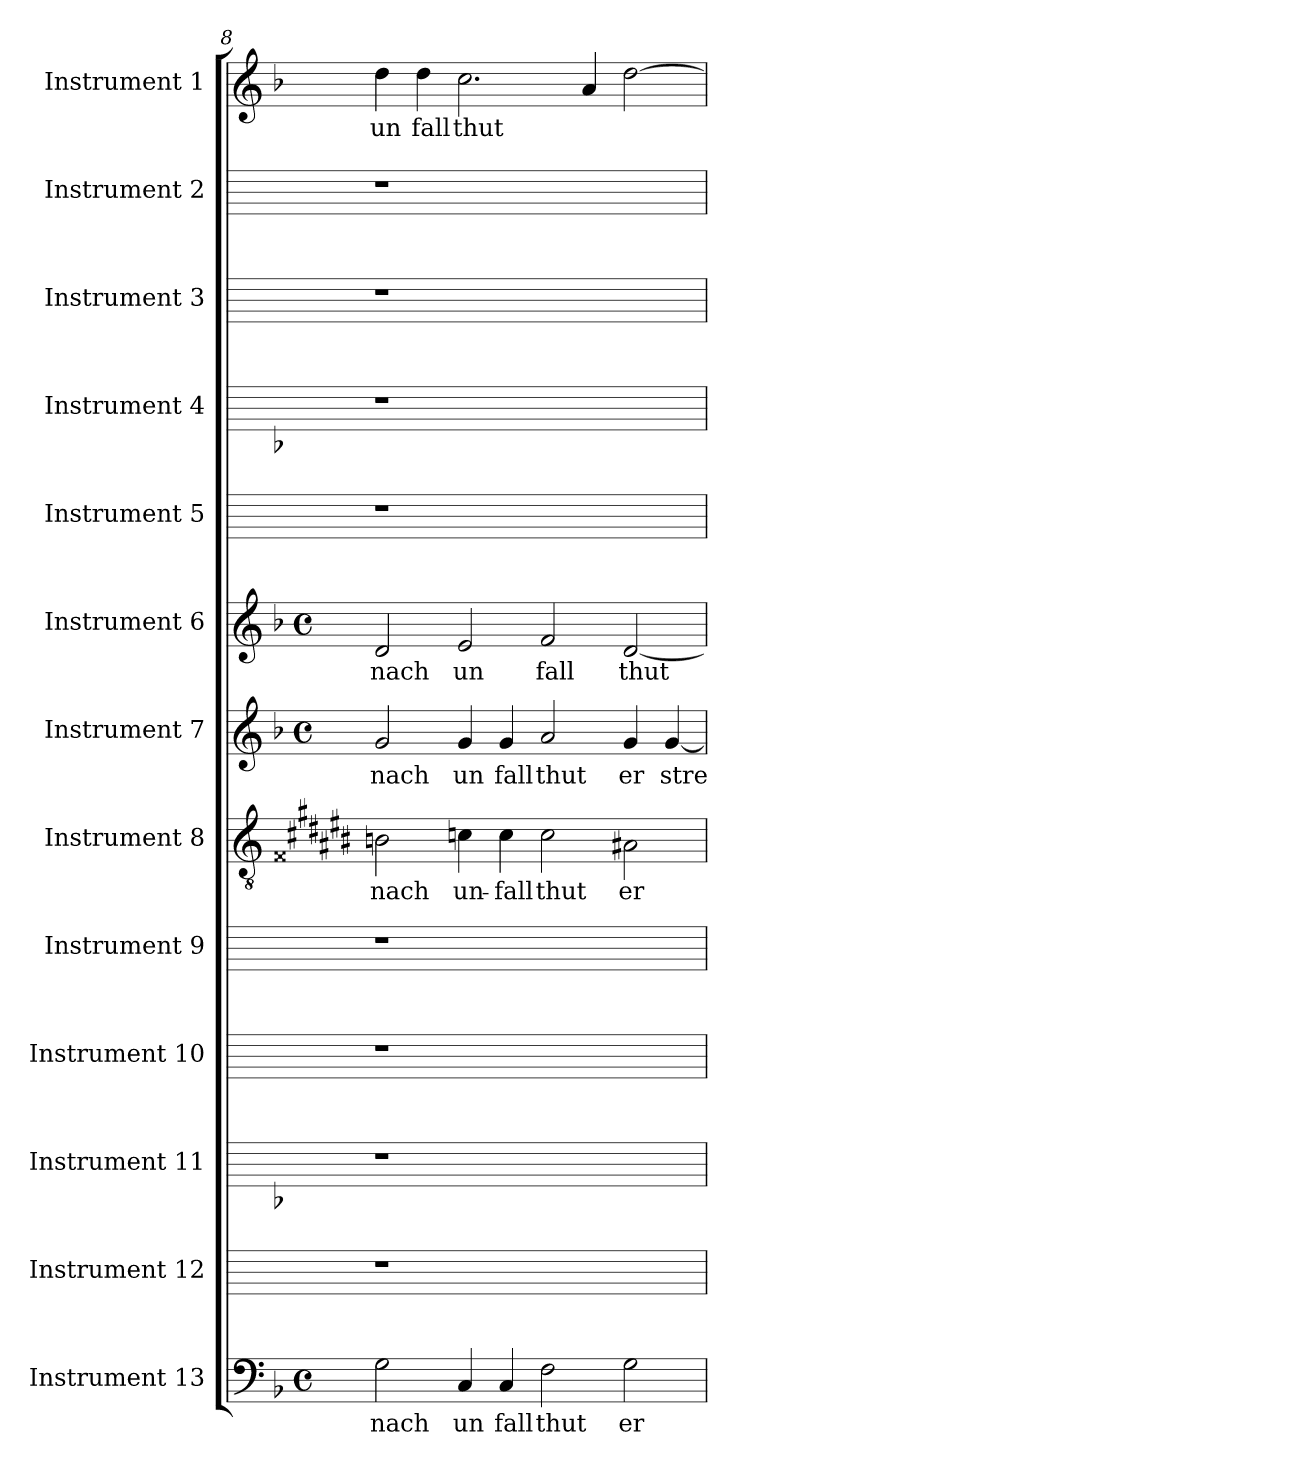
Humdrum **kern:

**kern	**text	**kern	**kern	**kern	**kern	**kern	**text	**kern	**text	**kern	**text	**kern	**kern	**kern	**kern	**kern	**text
*part13	*part13	*part12	*part11	*part10	*part9	*part8	*part8	*part7	*part7	*part6	*part6	*part5	*part4	*part3	*part2	*part1	*part1
*staff13	*staff13	*staff12	*staff11	*staff10	*staff9	*staff8	*staff8	*staff7	*staff7	*staff6	*staff6	*staff5	*staff4	*staff3	*staff2	*staff1	*staff1
*I"Instrument 13	*	*I"Instrument 12	*I"Instrument 11	*I"Instrument 10	*I"Instrument 9	*I"Instrument 8	*	*I"Instrument 7	*	*I"Instrument 6	*	*I"Instrument 5	*I"Instrument 4	*I"Instrument 3	*I"Instrument 2	*I"Instrument 1	*
!!LO:LB:g=z
*clefF4	*	*	*	*	*	*clefGv2	*	*clefG2	*	*clefG2	*	*	*	*	*	*clefG2	*
*ITrd-3c-5	*	*ITrd-2c-3	*ITrd1c2	*ITrd-2c-3	*ITrd-2c-3	*ITrd-2c-3	*	*ITrd-3c-5	*	*	*	*ITrd-2c-3	*ITrd1c2	*ITrd-2c-3	*ITrd-2c-3	*ITrd1c2	*
*k[b-e-]	*	*	*k[b-e-a-]	*	*	*k[f##c#g#d#a#e#b#]	*	*k[b-e-]	*	*k[b-]	*	*	*k[b-e-a-]	*	*	*k[b-e-a-]	*
*B-:	*	*	*E-:	*	*	*G#:	*	*B-:	*	*F:	*	*	*E-:	*	*	*E-:	*
*M4/4	*	*	*	*	*	*	*	*M4/4	*	*M4/4	*	*	*	*	*	*	*
*met(c)	*	*	*	*	*	*	*	*met(c)	*	*met(c)	*	*	*	*	*	*	*
=8	=8	=8	=8	=8	=8	=8	=8	=8	=8	=8	=8	=8	=8	=8	=8	=8	=8
!	!LO:LY:b:cj	!	!	!	!	!	!LO:LY:b:cj	!	!LO:LY:b:cj	!	!LO:LY:b:cj	!	!	!	!	!	!LO:LY:b:cj
2c\	nach	1r	1r	1r	1r	2dn\	nach	2cc/	nach	2d/	nach	1r	1r	1r	1r	4cc\	un
!	!	!	!	!	!	!	!	!	!	!	!	!	!	!	!	!	!LO:LY:b:cj
.	.	.	.	.	.	.	.	.	.	.	.	.	.	.	.	4cc\	fall
!	!LO:LY:b:cj	!	!	!	!	!	!LO:LY:b:cj	!	!LO:LY:b:cj	!	!LO:LY:b:cj	!	!	!	!	!	!LO:LY:b
4F/	un	.	.	.	.	4e-\	un-	4cc/	un	2e/	un	.	.	.	.	2.b-\	thut
!	!LO:LY:b:cj	!	!	!	!	!	!LO:LY:b:cj	!	!LO:LY:b:cj	!	!	!	!	!	!	!	!
4F/	fall	.	.	.	.	4e-\	-fall	4cc/	fall	.	.	.	.	.	.	.	.
!	!LO:LY:b:cj	!	!	!	!	!	!LO:LY:b:cj	!	!LO:LY:b:cj	!	!LO:LY:b:cj	!	!	!	!	!	!
2B-\	thut	1ryy	1ryy	1ryy	1ryy	2e-\	thut	2dd/	thut	2f/	fall	1ryy	1ryy	1ryy	1ryy	.	.
.	.	.	.	.	.	.	.	.	.	.	.	.	.	.	.	4g/	.
!	!LO:LY:b:cj	!	!	!	!	!	!LO:LY:b:cj	!	!LO:LY:b:cj	!	!LO:LY:b	!	!	!	!	!	!
2c\	er	.	.	.	.	2c#X\	er	4cc/	er	[<2d/	thut	.	.	.	.	[>2cc\	.
!	!	!	!	!	!	!	!	!	!LO:LY:b	!	!	!	!	!	!	!	!
.	.	.	.	.	.	.	.	[<4cc/	stre	.	.	.	.	.	.	.	.
=	=	=	=	=	=	=	=	=	=	=	=	=	=	=	=	=	=
*-	*-	*-	*-	*-	*-	*-	*-	*-	*-	*-	*-	*-	*-	*-	*-	*-	*-
